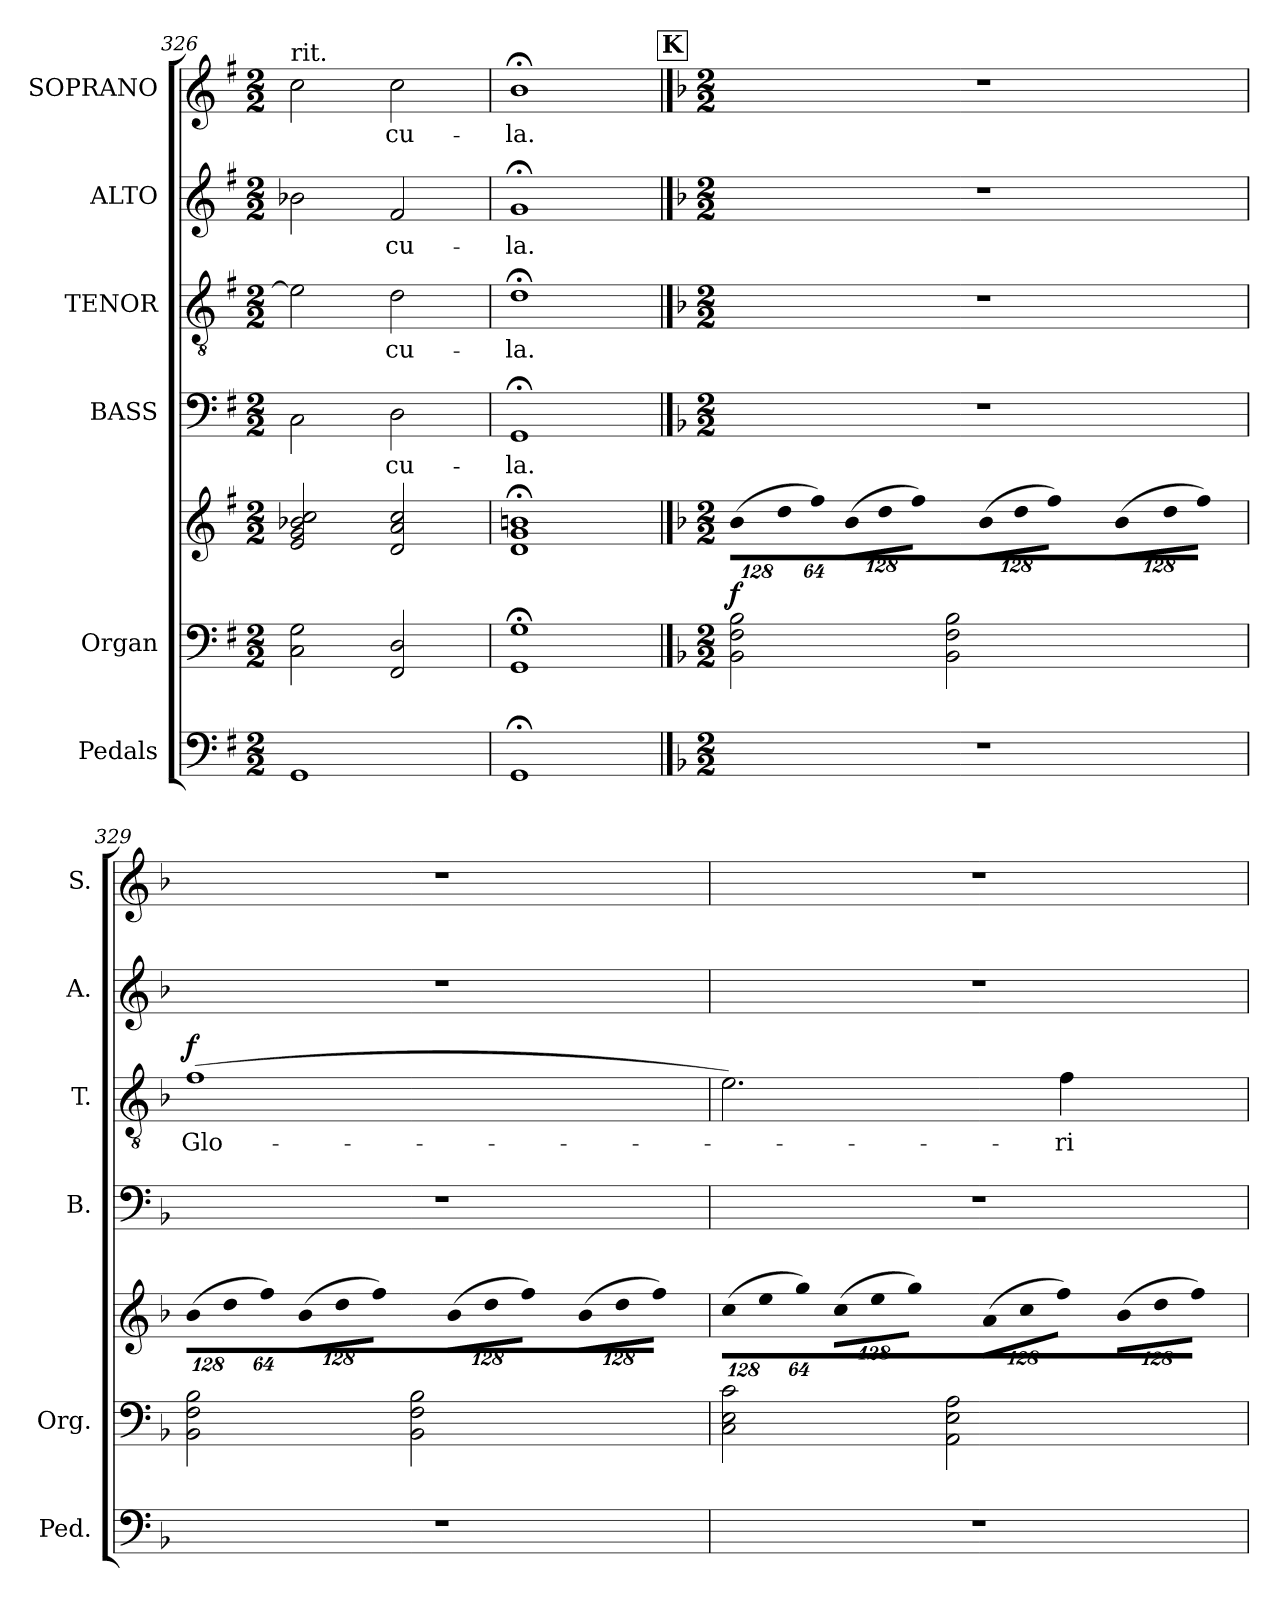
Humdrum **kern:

**kern	**kern	**kern	**dynam	**kern	**text	**kern	**text	**dynam	**kern	**text	**kern	**text
*part6	*part5	*part5	*part5	*part4	*part4	*part3	*part3	*part3	*part2	*part2	*part1	*part1
*staff7	*staff6	*staff5	*staff5/6	*staff4	*staff4	*staff3	*staff3	*staff3	*staff2	*staff2	*staff1	*staff1
*I"Pedals	*I"Organ	*	*	*I"BASS	*	*I"TENOR	*	*	*I"ALTO	*	*I"SOPRANO	*
*I'Ped.	*I'Org.	*	*	*I'B.	*	*I'T.	*	*	*I'A.	*	*I'S.	*
*clefF4	*clefF4	*clefG2	*	*clefF4	*	*clefGv2	*	*	*clefG2	*	*clefG2	*
*	*	*	*	*	*	*ITrd7c12	*	*	*	*	*	*
*k[f#]	*k[f#]	*k[f#]	*	*k[f#]	*	*k[f#]	*	*	*k[f#]	*	*k[f#]	*
*G:	*G:	*G:	*	*G:	*	*G:	*	*	*G:	*	*G:	*
*M2/2	*M2/2	*M2/2	*	*M2/2	*	*M2/2	*	*	*M2/2	*	*M2/2	*
=326	=326	=326	=326	=326	=326	=326	=326	=326	=326	=326	=326	=326
!	!	!	!	!	!	!	!	!	!	!	!LO:TX:t=rit.	!
1GGi	2Ci\ 2Gi	2ei/ 2gi 2b-Xi 2cci	.	2Ci\	.	2Ei\]	.	.	2b-Xi\	.	2cci\	.
!	!	!	!	!	!LO:LY:b:color=#000000	!	!	!	!	!	!	!
!	!	!	!	!	!	!	!LO:LY:b:color=#000000	!	!	!	!	!
!	!	!	!	!	!	!	!	!	!	!LO:LY:b:color=#000000	!	!
!	!	!	!	!	!	!	!	!	!	!	!	!LO:LY:b:color=#000000
.	2FF#i/ 2Di	2di/ 2ai 2cci	.	2Di\	-cu-	2Di\	-cu-	.	2f#i/	-cu-	2cci\	-cu-
=327	=327	=327	=327	=327	=327	=327	=327	=327	=327	=327	=327	=327
!	!	!	!	!	!LO:LY:b:color=#000000	!	!	!	!	!	!	!
!	!	!	!	!	!	!	!LO:LY:b:color=#000000	!	!	!	!	!
!	!	!	!	!	!	!	!	!	!	!LO:LY:b:color=#000000	!	!
!	!	!	!	!	!	!	!	!	!	!	!	!LO:LY:b:color=#000000
1GG;i	1GGi; 1Gi;	1di; 1gi; 1bni;	.	1GG;i	-la.	1D;i	-la.	.	1g;i	-la.	1b;i	-la.
!!LO:LB:g=z
!!LO:REH:place=s1:B:color=#000000:enc=box:fs=16.5694:t=K
==328	==328	==328	==328	==328	==328	==328	==328	==328	==328	==328	==328	==328
*k[b-]	*k[b-]	*k[b-]	*	*k[b-]	*	*k[b-]	*	*	*k[b-]	*	*k[b-]	*
*F:	*F:	*F:	*	*F:	*	*F:	*	*	*F:	*	*F:	*
*M2/2	*M2/2	*M2/2	*	*M2/2	*	*M2/2	*	*	*M2/2	*	*M2/2	*
*	*	*Xbrackettup	*	*	*	*	*	*	*	*	*	*
!	!	!LO:N:vis=8	!	!	!	!	!	!	!	!	!	!
*	*	*	*	*	*	*	*	*	*	*	*^	*
1r	2BB-i\ 2Fi 2B-i	(1024%85b-i\L	f	1r	.	1r	.	.	1r	.	1r	16ryy	.
.	.	.	.	.	.	.	.	.	.	.	.	64ryy	.
.	.	.	.	.	.	.	.	.	.	.	.	256ryy	.
.	.	.	.	.	.	.	.	.	.	.	.	1024ryy	.
*	*	*MM70	*	*	*	*	*	*	*	*	*MM70	*	*
!	!	!LO:N:vis=8	!	!	!	!	!	!	!	!	!	!	!
.	.	1024%85ddi\	.	.	.	.	.	.	.	.	.	2ryy	.
!	!	!LO:N:vis=8	!	!	!	!	!	!	!	!	!	!	!
.	.	512%43ffi\J)	.	.	.	.	.	.	.	.	.	.	.
!	!	!LO:N:vis=8	!	!	!	!	!	!	!	!	!	!	!
.	.	(1024%85b-i\L	.	.	.	.	.	.	.	.	.	.	.
!	!	!LO:N:vis=8	!	!	!	!	!	!	!	!	!	!	!
.	.	1024%85ddi\	.	.	.	.	.	.	.	.	.	.	.
!	!	!LO:N:vis=8	!	!	!	!	!	!	!	!	!	!	!
.	.	512%43ffi\J)	.	.	.	.	.	.	.	.	.	.	.
!	!	!LO:N:vis=8	!	!	!	!	!	!	!	!	!	!	!
.	2BB-i\ 2Fi 2B-i	(1024%85b-i\L	.	.	.	.	.	.	.	.	.	.	.
!	!	!LO:N:vis=8	!	!	!	!	!	!	!	!	!	!	!
.	.	1024%85ddi\	.	.	.	.	.	.	.	.	.	4ryy	.
!	!	!LO:N:vis=8	!	!	!	!	!	!	!	!	!	!	!
.	.	512%43ffi\J)	.	.	.	.	.	.	.	.	.	.	.
!	!	!LO:N:vis=8	!	!	!	!	!	!	!	!	!	!	!
.	.	(1024%85b-i\L	.	.	.	.	.	.	.	.	.	.	.
!	!	!LO:N:vis=8	!	!	!	!	!	!	!	!	!	!	!
.	.	1024%85ddi\	.	.	.	.	.	.	.	.	.	8ryy	.
!	!	!LO:N:vis=8	!	!	!	!	!	!	!	!	!	!	!
.	.	512%43ffi\J)	.	.	.	.	.	.	.	.	.	.	.
.	.	.	.	.	.	.	.	.	.	.	.	32ryy	.
.	.	.	.	.	.	.	.	.	.	.	.	128ryy	.
.	.	.	.	.	.	.	.	.	.	.	.	512.ryy	.
=329	=329	=329	=329	=329	=329	=329	=329	=329	=329	=329	=329	=329	=329
!	!	!LO:N:vis=8	!	!	!	!	!	!	!	!	!	!	!
*	*	*	*	*	*	*	*	*	*	*	*v	*v	*
*	*	*	*	*	*	*	*	*	*	*	*^	*
!	!	!	!	!	!	!	!LO:LY:b:color=#000000	!	!	!	!	!	!
*	*	*	*	*	*	*	*	*	*	*	*v	*v	*
1r	2BB-i\ 2Fi 2B-i	(1024%85b-i\L	.	1r	.	(1Fi	Glo-	f	1r	.	1r	.
!	!	!LO:N:vis=8	!	!	!	!	!	!	!	!	!	!
.	.	1024%85ddi\	.	.	.	.	.	.	.	.	.	.
!	!	!LO:N:vis=8	!	!	!	!	!	!	!	!	!	!
.	.	512%43ffi\J)	.	.	.	.	.	.	.	.	.	.
!	!	!LO:N:vis=8	!	!	!	!	!	!	!	!	!	!
.	.	(1024%85b-i\L	.	.	.	.	.	.	.	.	.	.
!	!	!LO:N:vis=8	!	!	!	!	!	!	!	!	!	!
.	.	1024%85ddi\	.	.	.	.	.	.	.	.	.	.
!	!	!LO:N:vis=8	!	!	!	!	!	!	!	!	!	!
.	.	512%43ffi\J)	.	.	.	.	.	.	.	.	.	.
!	!	!LO:N:vis=8	!	!	!	!	!	!	!	!	!	!
.	2BB-i\ 2Fi 2B-i	(1024%85b-i\L	.	.	.	.	.	.	.	.	.	.
!	!	!LO:N:vis=8	!	!	!	!	!	!	!	!	!	!
.	.	1024%85ddi\	.	.	.	.	.	.	.	.	.	.
!	!	!LO:N:vis=8	!	!	!	!	!	!	!	!	!	!
.	.	512%43ffi\J)	.	.	.	.	.	.	.	.	.	.
!	!	!LO:N:vis=8	!	!	!	!	!	!	!	!	!	!
.	.	(1024%85b-i\L	.	.	.	.	.	.	.	.	.	.
!	!	!LO:N:vis=8	!	!	!	!	!	!	!	!	!	!
.	.	1024%85ddi\	.	.	.	.	.	.	.	.	.	.
!	!	!LO:N:vis=8	!	!	!	!	!	!	!	!	!	!
.	.	512%43ffi\J)	.	.	.	.	.	.	.	.	.	.
=330	=330	=330	=330	=330	=330	=330	=330	=330	=330	=330	=330	=330
!	!	!LO:N:vis=8	!	!	!	!	!	!	!	!	!	!
1r	2Ci\ 2Ei 2ci	(1024%85cci\L	.	1r	.	2.Ei\)	.	.	1r	.	1r	.
!	!	!LO:N:vis=8	!	!	!	!	!	!	!	!	!	!
.	.	1024%85eei\	.	.	.	.	.	.	.	.	.	.
!	!	!LO:N:vis=8	!	!	!	!	!	!	!	!	!	!
.	.	512%43ggi\J)	.	.	.	.	.	.	.	.	.	.
!	!	!LO:N:vis=8	!	!	!	!	!	!	!	!	!	!
.	.	(1024%85cci\L	.	.	.	.	.	.	.	.	.	.
!	!	!LO:N:vis=8	!	!	!	!	!	!	!	!	!	!
.	.	1024%85eei\	.	.	.	.	.	.	.	.	.	.
!	!	!LO:N:vis=8	!	!	!	!	!	!	!	!	!	!
.	.	512%43ggi\J)	.	.	.	.	.	.	.	.	.	.
!	!	!LO:N:vis=8	!	!	!	!	!	!	!	!	!	!
.	2AAi\ 2Ei 2Ai	(1024%85ai\L	.	.	.	.	.	.	.	.	.	.
!	!	!LO:N:vis=8	!	!	!	!	!	!	!	!	!	!
.	.	1024%85cci\	.	.	.	.	.	.	.	.	.	.
!	!	!LO:N:vis=8	!	!	!	!	!	!	!	!	!	!
.	.	512%43ffi\J)	.	.	.	.	.	.	.	.	.	.
!	!	!LO:N:vis=8	!	!	!	!	!	!	!	!	!	!
!	!	!	!	!	!	!	!LO:LY:b:color=#000000	!	!	!	!	!
.	.	(1024%85b-i\L	.	.	.	4Fi\	-ri-	.	.	.	.	.
!	!	!LO:N:vis=8	!	!	!	!	!	!	!	!	!	!
.	.	1024%85ddi\	.	.	.	.	.	.	.	.	.	.
!	!	!LO:N:vis=8	!	!	!	!	!	!	!	!	!	!
.	.	512%43ffi\J)	.	.	.	.	.	.	.	.	.	.
=	=	=	=	=	=	=	=	=	=	=	=	=
*-	*-	*-	*-	*-	*-	*-	*-	*-	*-	*-	*-	*-
